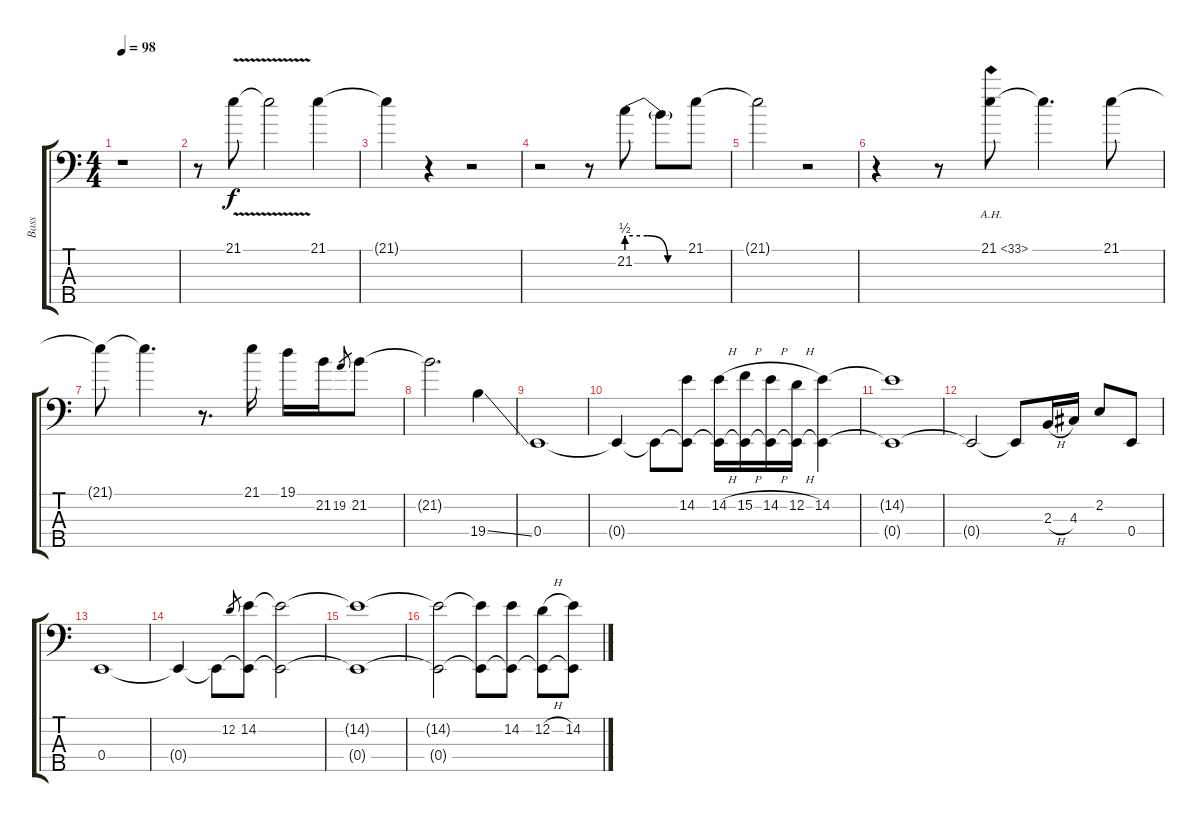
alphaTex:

\track ("Bass" "Bass") {instrument electricbasspick}
\staff {score tabs}
\tuning (G2 D2 A1 E1 B0) {hide}
\ts (4 4)
\tempo 98
\clef f4
\ks c
r.1{dy f instrument electricbasspick} |
r.8 21.1{v}.8 21.1{t}.2 21.1.4 |
21.1{t}.4 r.4 r.2 |
r.2 r.8 21.2{be (custom 0 2 20 2 40 0 60 0)}.8 21.2{t}.8 21.1.8 |
21.1{t}.2 r.2 |
r.4 r.8 21.1{ah 12}.8 21.1{t}.4{d} 21.1.8 |
21.1{t}.8 21.1{t}.4{d} r.8{d} 21.1.16 19.1.16 21.2.16 19.2.8{gr} 21.2.8 |
21.2{t}.2{d} 19.4{ss}.4 |
0.4.1 |
0.4{t}.4 0.4{t}.8 (14.2 0.4{t}).8 (14.2{h} 0.4{t}).16 (15.2{h} 0.4{t}).16 (14.2{h} 0.4{t}).16 (12.2{h} 0.4{t}).16 (14.2 0.4{t}).4 |
(14.2{t} 0.4{t}).1 |
0.4{t}.2 0.4{t}.8 2.3{h}.16 4.3.16 2.2.8 0.4.8 |
0.4.1 |
0.4{t}.4 0.4{t}.8 12.2.8{gr} (14.2 0.4{t}).8 (14.2{t} 0.4{t}).2 |
(14.2{t} 0.4{t}).1 |
(14.2{t} 0.4{t}).2 (14.2{t} 0.4{t}).8 (14.2 0.4{t}).8 (12.2{h} 0.4{t}).8 (14.2 0.4{t}).8
